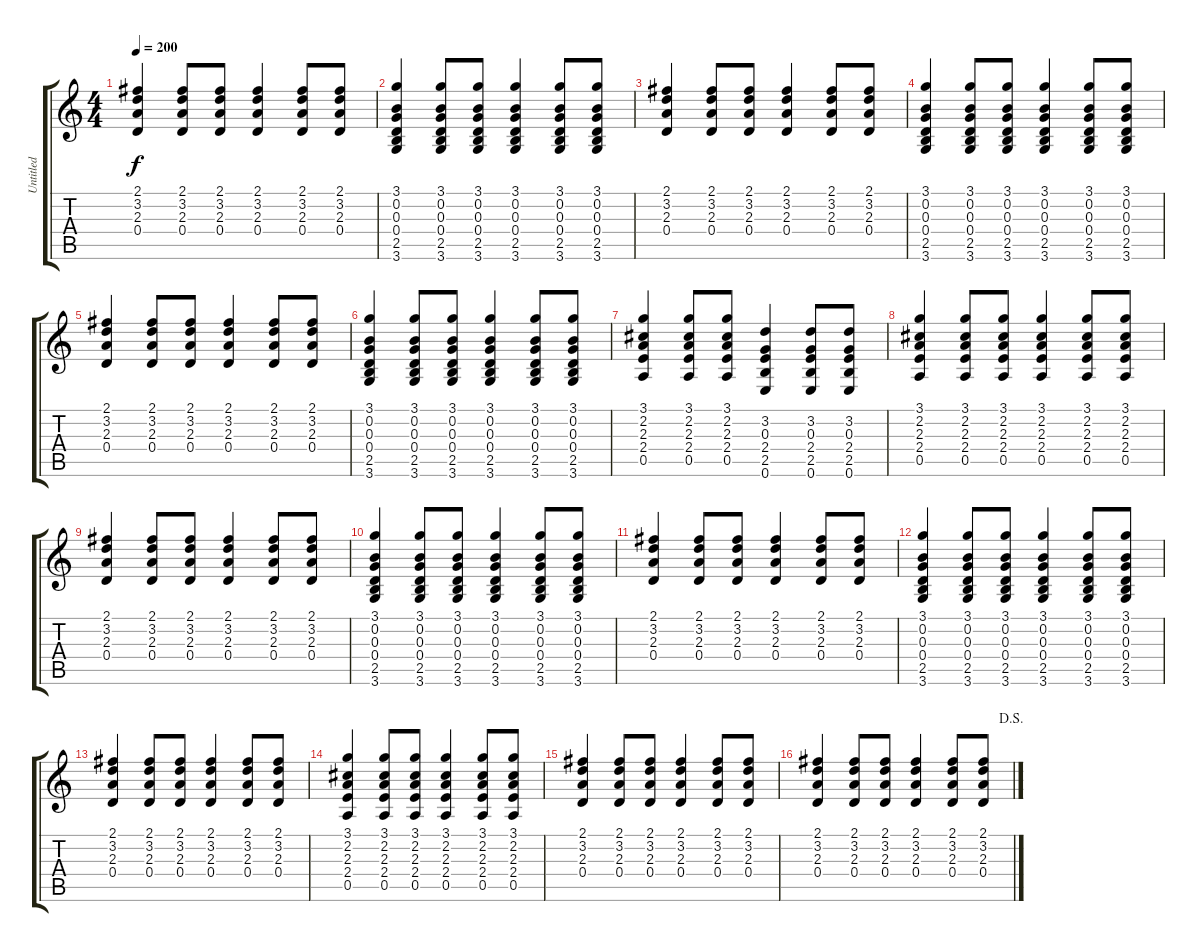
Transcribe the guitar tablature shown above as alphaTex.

\track ("Untitled" "Untitled") {instrument acousticguitarnylon}
\staff {score tabs}
\tuning (E4 B3 G3 D3 A2 E2) {hide}
\ts (4 4)
\tempo 200
\clef g2
\ks c
(2.1 3.2 2.3 0.4).4{dy f} (2.1 3.2 2.3 0.4).8 (2.1 3.2 2.3 0.4).8 (2.1 3.2 2.3 0.4).4 (2.1 3.2 2.3 0.4).8 (2.1 3.2 2.3 0.4).8 |
(3.1 0.2 0.3 0.4 2.5 3.6).4 (3.1 0.2 0.3 0.4 2.5 3.6).8 (3.1 0.2 0.3 0.4 2.5 3.6).8 (3.1 0.2 0.3 0.4 2.5 3.6).4 (3.1 0.2 0.3 0.4 2.5 3.6).8 (3.1 0.2 0.3 0.4 2.5 3.6).8 |
(2.1 3.2 2.3 0.4).4 (2.1 3.2 2.3 0.4).8 (2.1 3.2 2.3 0.4).8 (2.1 3.2 2.3 0.4).4 (2.1 3.2 2.3 0.4).8 (2.1 3.2 2.3 0.4).8 |
(3.1 0.2 0.3 0.4 2.5 3.6).4 (3.1 0.2 0.3 0.4 2.5 3.6).8 (3.1 0.2 0.3 0.4 2.5 3.6).8 (3.1 0.2 0.3 0.4 2.5 3.6).4 (3.1 0.2 0.3 0.4 2.5 3.6).8 (3.1 0.2 0.3 0.4 2.5 3.6).8 |
(2.1 3.2 2.3 0.4).4 (2.1 3.2 2.3 0.4).8 (2.1 3.2 2.3 0.4).8 (2.1 3.2 2.3 0.4).4 (2.1 3.2 2.3 0.4).8 (2.1 3.2 2.3 0.4).8 |
(3.1 0.2 0.3 0.4 2.5 3.6).4 (3.1 0.2 0.3 0.4 2.5 3.6).8 (3.1 0.2 0.3 0.4 2.5 3.6).8 (3.1 0.2 0.3 0.4 2.5 3.6).4 (3.1 0.2 0.3 0.4 2.5 3.6).8 (3.1 0.2 0.3 0.4 2.5 3.6).8 |
(3.1 2.2 2.3 2.4 0.5).4 (3.1 2.2 2.3 2.4 0.5).8 (3.1 2.2 2.3 2.4 0.5).8 (3.2 0.3 2.4 2.5 0.6).4 (3.2 0.3 2.4 2.5 0.6).8 (3.2 0.3 2.4 2.5 0.6).8 |
(3.1 2.2 2.3 2.4 0.5).4 (3.1 2.2 2.3 2.4 0.5).8 (3.1 2.2 2.3 2.4 0.5).8 (3.1 2.2 2.3 2.4 0.5).4 (3.1 2.2 2.3 2.4 0.5).8 (3.1 2.2 2.3 2.4 0.5).8 |
(2.1 3.2 2.3 0.4).4 (2.1 3.2 2.3 0.4).8 (2.1 3.2 2.3 0.4).8 (2.1 3.2 2.3 0.4).4 (2.1 3.2 2.3 0.4).8 (2.1 3.2 2.3 0.4).8 |
(3.1 0.2 0.3 0.4 2.5 3.6).4 (3.1 0.2 0.3 0.4 2.5 3.6).8 (3.1 0.2 0.3 0.4 2.5 3.6).8 (3.1 0.2 0.3 0.4 2.5 3.6).4 (3.1 0.2 0.3 0.4 2.5 3.6).8 (3.1 0.2 0.3 0.4 2.5 3.6).8 |
(2.1 3.2 2.3 0.4).4 (2.1 3.2 2.3 0.4).8 (2.1 3.2 2.3 0.4).8 (2.1 3.2 2.3 0.4).4 (2.1 3.2 2.3 0.4).8 (2.1 3.2 2.3 0.4).8 |
(3.1 0.2 0.3 0.4 2.5 3.6).4 (3.1 0.2 0.3 0.4 2.5 3.6).8 (3.1 0.2 0.3 0.4 2.5 3.6).8 (3.1 0.2 0.3 0.4 2.5 3.6).4 (3.1 0.2 0.3 0.4 2.5 3.6).8 (3.1 0.2 0.3 0.4 2.5 3.6).8 |
(2.1 3.2 2.3 0.4).4 (2.1 3.2 2.3 0.4).8 (2.1 3.2 2.3 0.4).8 (2.1 3.2 2.3 0.4).4 (2.1 3.2 2.3 0.4).8 (2.1 3.2 2.3 0.4).8 |
(3.1 2.2 2.3 2.4 0.5).4 (3.1 2.2 2.3 2.4 0.5).8 (3.1 2.2 2.3 2.4 0.5).8 (3.1 2.2 2.3 2.4 0.5).4 (3.1 2.2 2.3 2.4 0.5).8 (3.1 2.2 2.3 2.4 0.5).8 |
(2.1 3.2 2.3 0.4).4 (2.1 3.2 2.3 0.4).8 (2.1 3.2 2.3 0.4).8 (2.1 3.2 2.3 0.4).4 (2.1 3.2 2.3 0.4).8 (2.1 3.2 2.3 0.4).8 |
\jump dalsegno
(2.1 3.2 2.3 0.4).4 (2.1 3.2 2.3 0.4).8 (2.1 3.2 2.3 0.4).8 (2.1 3.2 2.3 0.4).4 (2.1 3.2 2.3 0.4).8 (2.1 3.2 2.3 0.4).8
